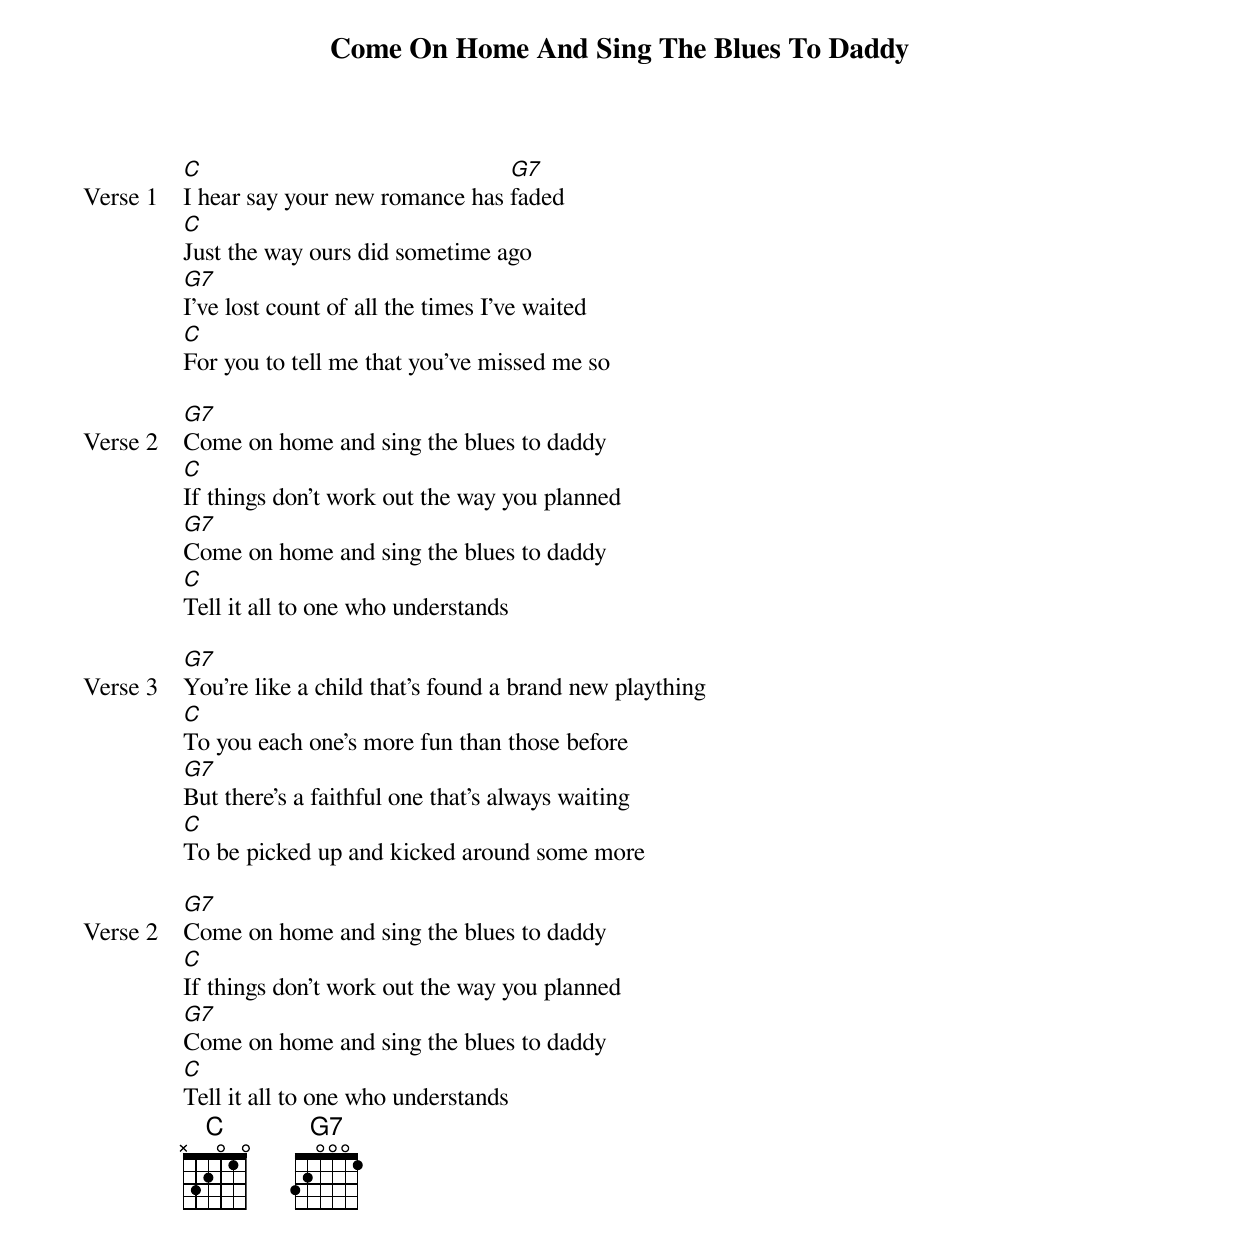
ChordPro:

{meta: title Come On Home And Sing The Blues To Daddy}
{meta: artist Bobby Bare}
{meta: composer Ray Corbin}

{start_of_verse: Verse 1}
[C]I hear say your new romance has [G7]faded
[C]Just the way ours did sometime ago
[G7]I've lost count of all the times I've waited
[C]For you to tell me that you've missed me so
{end_of_verse}

{start_of_verse: Verse 2}
[G7]Come on home and sing the blues to daddy
[C]If things don't work out the way you planned
[G7]Come on home and sing the blues to daddy
[C]Tell it all to one who understands
{end_of_verse}

{start_of_verse: Verse 3}
[G7]You're like a child that's found a brand new plaything
[C]To you each one's more fun than those before
[G7]But there's a faithful one that's always waiting
[C]To be picked up and kicked around some more
{end_of_verse}

{start_of_verse: Verse 2}
[G7]Come on home and sing the blues to daddy
[C]If things don't work out the way you planned
[G7]Come on home and sing the blues to daddy
[C]Tell it all to one who understands
{end_of_verse}
